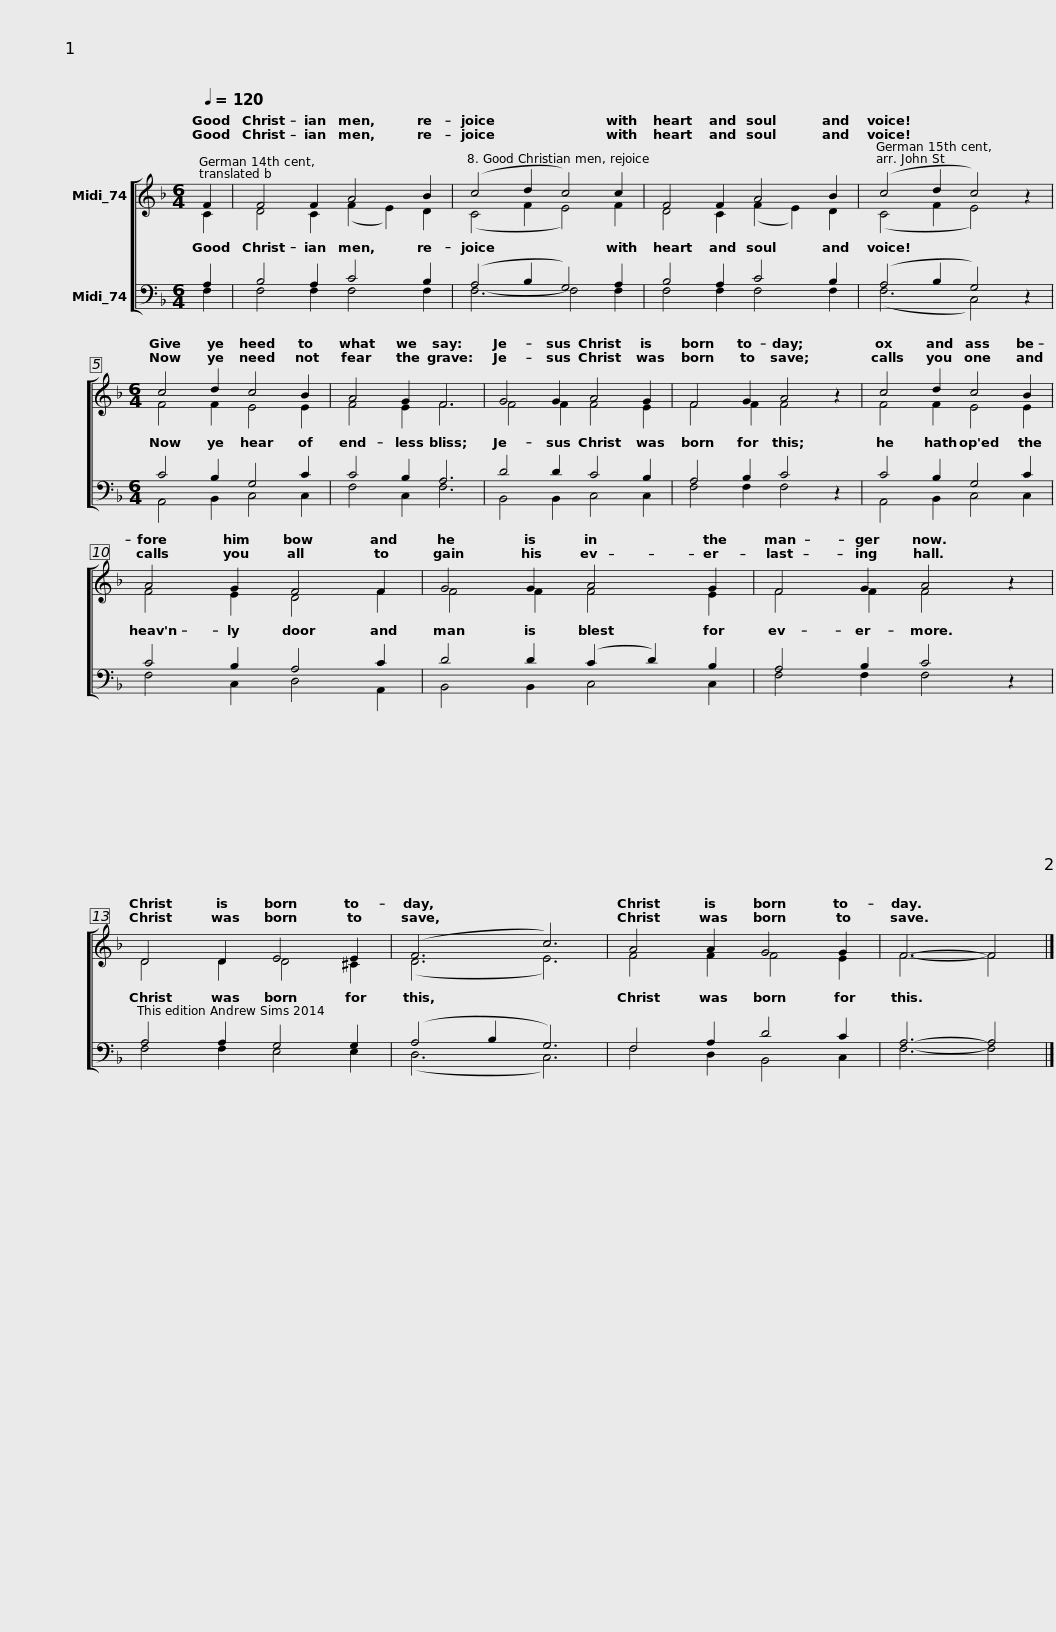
X:1
%%score [ ( 1 2 ) ( 3 4 ) ]
L:1/8
Q:1/4=120
M:6/4
I:linebreak $
K:F
V:1 treble
V:2 treble
V:3 bass
V:4 bass
V:1
 F2 | F4 F2 A4 B2 | (c4 d2 c4) c2 | F4 F2 A4 B2 | (c4 d2 c4) z2 |$ %5
[M:6/4] c4 d2 c4 B2 | A4 G2 F6 | G4 G2 A4 G2 | F4 G2 A4 z2 |$ c4 d2 c4 B2 | %10
 A4 G2 F4 F2 | G4 G2 A4 G2 | F4 G2 A4 z2 |$ D4 D2 E4 E2 | (F6 c6) | %15
 A4 A2 G4 G2 | F6- F4 |] %17
V:2
 C2 | D4 C2 (F2 E2) D2 | (C4 F2 E4) F2 | D4 C2 (F2 E2) D2 | (C4 F2 E4) z2 |$ %5
[M:6/4] F4 F2 E4 E2 | F4 E2 F6 | F4 F2 F4 E2 | F4 F2 F4 z2 |$ F4 F2 E4 E2 | %10
 F4 E2 D4 F2 | F4 F2 F4 E2 | F4 F2 F4 z2 |$ D4 D2 D4 ^C2 | (D6 E6) | %15
 F4 F2 F4 E2 | F6- F4 |] %17
V:3
 A,2 | B,4 A,2 C4 B,2 | (A,4 B,2 G,4) A,2 | B,4 A,2 C4 B,2 | (A,4 B,2 G,4) z2 |$ %5
[M:6/4] C4 B,2 G,4 C2 | C4 B,2 A,6 | D4 D2 C4 B,2 | A,4 B,2 C4 z2 |$ C4 B,2 G,4 C2 | %10
 C4 B,2 A,4 C2 | D4 D2 (C2 D2) B,2 | A,4 B,2 C4 z2 |$ A,4 A,2 G,4 G,2 | (A,4 B,2 G,6) | %15
 F,4 A,2 D4 C2 | A,6- A,4 |] %17
V:4
 F,2 | F,4 F,2 F,4 F,2 | F,6- F,4 F,2 | F,4 F,2 F,4 F,2 | (F,6 C,4) z2 |$ %5
[M:6/4] A,,4 B,,2 C,4 C,2 | F,4 C,2 F,6 | B,,4 B,,2 C,4 C,2 | F,4 F,2 F,4 z2 |$ A,,4 B,,2 C,4 C,2 | %10
 F,4 C,2 D,4 A,,2 | B,,4 B,,2 C,4 C,2 | F,4 F,2 F,4 z2 |$ F,4 F,2 E,4 E,2 | (D,6 C,6) | %15
 F,4 D,2 B,,4 C,2 | F,6- F,4 |] %17
